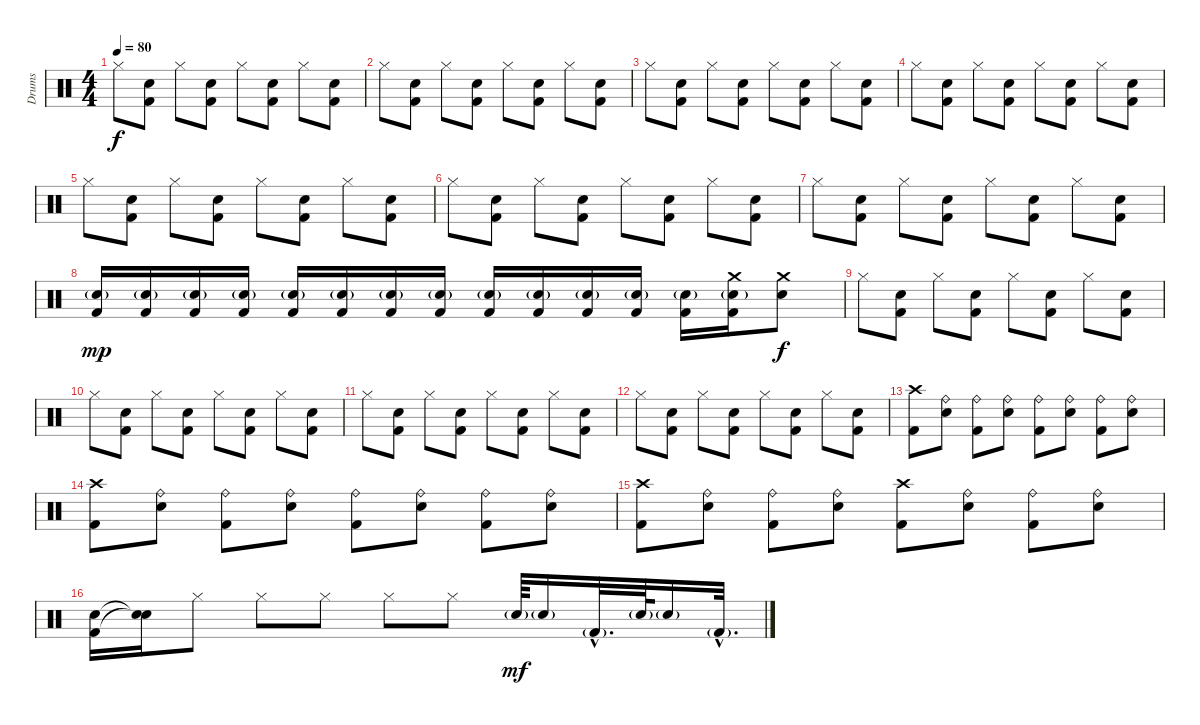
\track ("Drums" "Drums") {instrument percussion}
\staff {score}
\articulation defaults
\ts (4 4)
\tempo 80
\clef neutral
\ks c "Hi-Hat (closed)".8{dy f}
("Electric Snare (hit)" "Kick (hit) 2").8 "Hi-Hat (closed)".8 ("Electric Snare (hit)" "Kick (hit) 2").8 "Hi-Hat (closed)".8 ("Electric Snare (hit)" "Kick (hit) 2").8 "Hi-Hat (closed)".8 ("Electric Snare (hit)" "Kick (hit) 2").8 |
"Hi-Hat (closed)".8 ("Electric Snare (hit)" "Kick (hit) 2").8 "Hi-Hat (closed)".8 ("Electric Snare (hit)" "Kick (hit) 2").8 "Hi-Hat (closed)".8 ("Electric Snare (hit)" "Kick (hit) 2").8 "Hi-Hat (closed)".8 ("Electric Snare (hit)" "Kick (hit) 2").8 |
"Hi-Hat (closed)".8 ("Electric Snare (hit)" "Kick (hit) 2").8 "Hi-Hat (closed)".8 ("Electric Snare (hit)" "Kick (hit) 2").8 "Hi-Hat (closed)".8 ("Electric Snare (hit)" "Kick (hit) 2").8 "Hi-Hat (closed)".8 ("Electric Snare (hit)" "Kick (hit) 2").8 |
"Hi-Hat (closed)".8 ("Electric Snare (hit)" "Kick (hit) 2").8 "Hi-Hat (closed)".8 ("Electric Snare (hit)" "Kick (hit) 2").8 "Hi-Hat (closed)".8 ("Electric Snare (hit)" "Kick (hit) 2").8 "Hi-Hat (closed)".8 ("Electric Snare (hit)" "Kick (hit) 2").8 |
"Hi-Hat (closed)".8 ("Electric Snare (hit)" "Kick (hit) 2").8 "Hi-Hat (closed)".8 ("Electric Snare (hit)" "Kick (hit) 2").8 "Hi-Hat (closed)".8 ("Electric Snare (hit)" "Kick (hit) 2").8 "Hi-Hat (closed)".8 ("Electric Snare (hit)" "Kick (hit) 2").8 |
"Hi-Hat (closed)".8 ("Electric Snare (hit)" "Kick (hit) 2").8 "Hi-Hat (closed)".8 ("Electric Snare (hit)" "Kick (hit) 2").8 "Hi-Hat (closed)".8 ("Electric Snare (hit)" "Kick (hit) 2").8 "Hi-Hat (closed)".8 ("Electric Snare (hit)" "Kick (hit) 2").8 |
"Hi-Hat (closed)".8 ("Electric Snare (hit)" "Kick (hit) 2").8 "Hi-Hat (closed)".8 ("Electric Snare (hit)" "Kick (hit) 2").8 "Hi-Hat (closed)".8 ("Electric Snare (hit)" "Kick (hit) 2").8 "Hi-Hat (closed)".8 ("Electric Snare (hit)" "Kick (hit) 2").8 |
("Kick (hit) 2" "Electric Snare (hit)"{g}).16{dy mp volume 6} ("Kick (hit) 2" "Electric Snare (hit)"{g}).16{volume 16} ("Kick (hit) 2" "Electric Snare (hit)"{g}).16 ("Kick (hit) 2" "Electric Snare (hit)"{g}).16 ("Kick (hit) 2" "Electric Snare (hit)"{g}).16 ("Kick (hit) 2" "Electric Snare (hit)"{g}).16 ("Kick (hit) 2" "Electric Snare (hit)"{g}).16 ("Kick (hit) 2" "Electric Snare (hit)"{g}).16 ("Kick (hit) 2" "Electric Snare (hit)"{g}).16 ("Kick (hit) 2" "Electric Snare (hit)"{g}).16 ("Kick (hit) 2" "Electric Snare (hit)"{g}).16 ("Kick (hit) 2" "Electric Snare (hit)"{g}).16 ("Kick (hit) 2" "Electric Snare (hit)"{g}).16 ("Kick (hit) 2" "Electric Snare (hit)"{g} "Crash medium (hit)").16 ("Crash medium (hit)" "Electric Snare (hit)").8{dy f} |
"Hi-Hat (closed)".8 ("Electric Snare (hit)" "Kick (hit) 2").8 "Hi-Hat (closed)".8 ("Electric Snare (hit)" "Kick (hit) 2").8 "Hi-Hat (closed)".8 ("Electric Snare (hit)" "Kick (hit) 2").8 "Hi-Hat (closed)".8 ("Electric Snare (hit)" "Kick (hit) 2").8 |
"Hi-Hat (closed)".8 ("Electric Snare (hit)" "Kick (hit) 2").8 "Hi-Hat (closed)".8 ("Electric Snare (hit)" "Kick (hit) 2").8 "Hi-Hat (closed)".8 ("Electric Snare (hit)" "Kick (hit) 2").8 "Hi-Hat (closed)".8 ("Electric Snare (hit)" "Kick (hit) 2").8 |
"Hi-Hat (closed)".8 ("Electric Snare (hit)" "Kick (hit) 2").8 "Hi-Hat (closed)".8 ("Electric Snare (hit)" "Kick (hit) 2").8 "Hi-Hat (closed)".8 ("Electric Snare (hit)" "Kick (hit) 2").8 "Hi-Hat (closed)".8 ("Electric Snare (hit)" "Kick (hit) 2").8 |
"Hi-Hat (closed)".8 ("Electric Snare (hit)" "Kick (hit) 2").8 "Hi-Hat (closed)".8 ("Electric Snare (hit)" "Kick (hit) 2").8 "Hi-Hat (closed)".8 ("Electric Snare (hit)" "Kick (hit) 2").8 "Hi-Hat (closed)".8 ("Electric Snare (hit)" "Kick (hit) 2").8 |
("Crash high (hit)" "Kick (hit) 2").8 ("Ride (bell)" "Electric Snare (hit)").8 ("Kick (hit) 2" "Ride (bell)").8 ("Ride (bell)" "Electric Snare (hit)").8 ("Ride (bell)" "Kick (hit) 2").8 ("Ride (bell)" "Electric Snare (hit)").8 ("Kick (hit) 2" "Ride (bell)").8 ("Ride (bell)" "Electric Snare (hit)").8 |
("Crash high (hit)" "Kick (hit) 2").8 ("Ride (bell)" "Electric Snare (hit)").8 ("Kick (hit) 2" "Ride (bell)").8 ("Ride (bell)" "Electric Snare (hit)").8 ("Ride (bell)" "Kick (hit) 2").8 ("Ride (bell)" "Electric Snare (hit)").8 ("Kick (hit) 2" "Ride (bell)").8 ("Ride (bell)" "Electric Snare (hit)").8 |
("Crash high (hit)" "Kick (hit) 2").8 ("Ride (bell)" "Electric Snare (hit)").8 ("Kick (hit) 2" "Ride (bell)").8 ("Ride (bell)" "Electric Snare (hit)").8 ("Crash high (hit)" "Kick (hit) 2").8 ("Ride (bell)" "Electric Snare (hit)").8 ("Kick (hit) 2" "Ride (bell)").8 ("Ride (bell)" "Electric Snare (hit)").8 |
("Electric Snare (hit)" "Kick (hit) 2").16 ("Snare (hit)"{t} "Snare (hit)"{t}).16 "Hi-Hat (closed)".8 "Hi-Hat (closed)".8 "Hi-Hat (closed)".8 "Hi-Hat (closed)".8 "Hi-Hat (closed)".8 "Electric Snare (hit)"{g}.64{dy mf} "Electric Snare (hit)"{g}.16 "Kick (hit) 2"{g hac}.32{d} "Electric Snare (hit)"{g}.64 "Electric Snare (hit)"{g}.16 "Kick (hit) 2"{g hac}.32{d}
